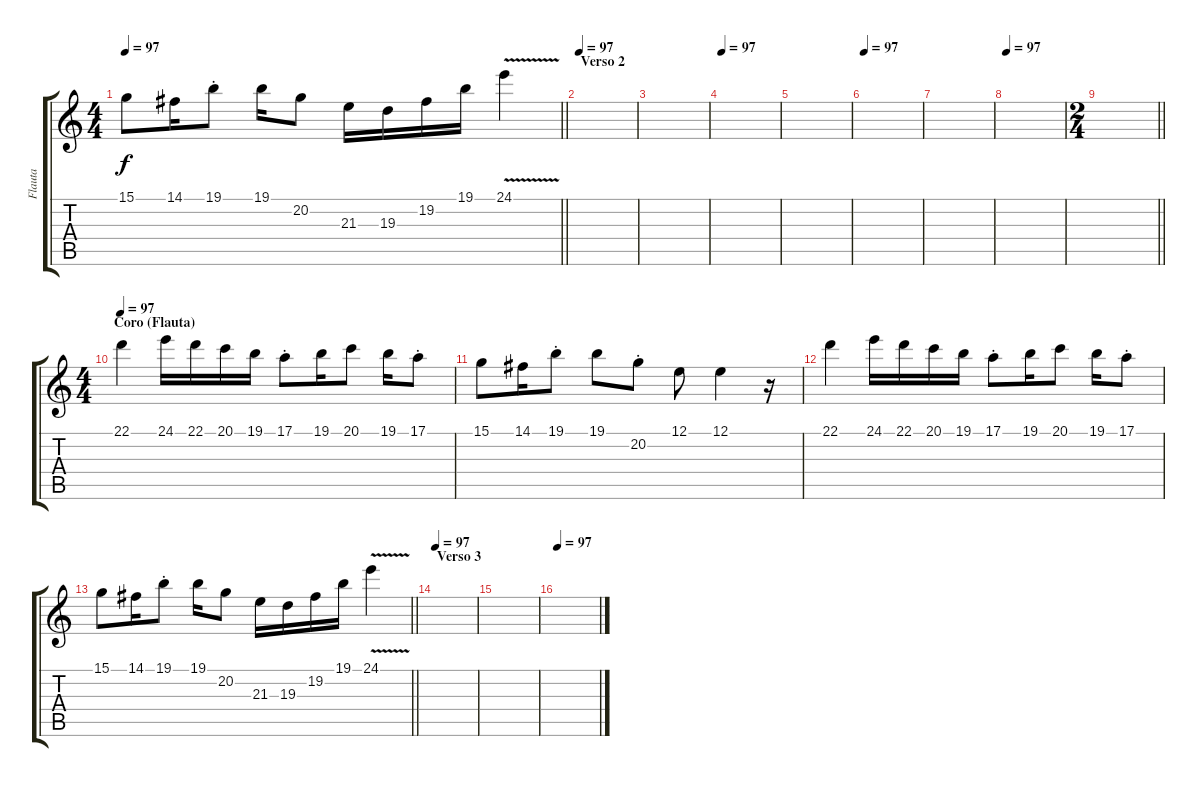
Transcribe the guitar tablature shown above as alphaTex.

\track ("Flauta" "Flauta") {instrument panflute}
\staff {score tabs}
\tuning (E4 B3 G3 D3 A2 E2) {hide}
\ts (4 4)
\tempo 97
\clef g2
\barLineRight lightlight
\ks c
15.1.8{dy f} 14.1.16 19.1{st}.8 19.1.16 20.2.8 21.3.16 19.3.16 19.2.16 19.1.16 24.1{v}.4 |
\section ("" "Verso 2")
\tempo 97
|
|
\tempo 97
|
|
\tempo 97
|
|
\tempo 97
|
\ts (2 4)
\barLineRight lightlight
|
\ts (4 4)
\section ("" "Coro (Flauta)")
\tempo 97
22.1.4 24.1.16 22.1.16 20.1.16 19.1.16 17.1{st}.8 19.1.16 20.1.8 19.1.16 17.1{st}.8 |
15.1.8 14.1.16 19.1{st}.8 19.1.8 20.2{st}.8 12.1.8 12.1.4 r.16 |
22.1.4 24.1.16 22.1.16 20.1.16 19.1.16 17.1{st}.8 19.1.16 20.1.8 19.1.16 17.1{st}.8 |
\barLineRight lightlight
15.1.8 14.1.16 19.1{st}.8 19.1.16 20.2.8 21.3.16 19.3.16 19.2.16 19.1.16 24.1{v}.4 |
\section ("" "Verso 3")
\tempo 97
|
|
\tempo 97
